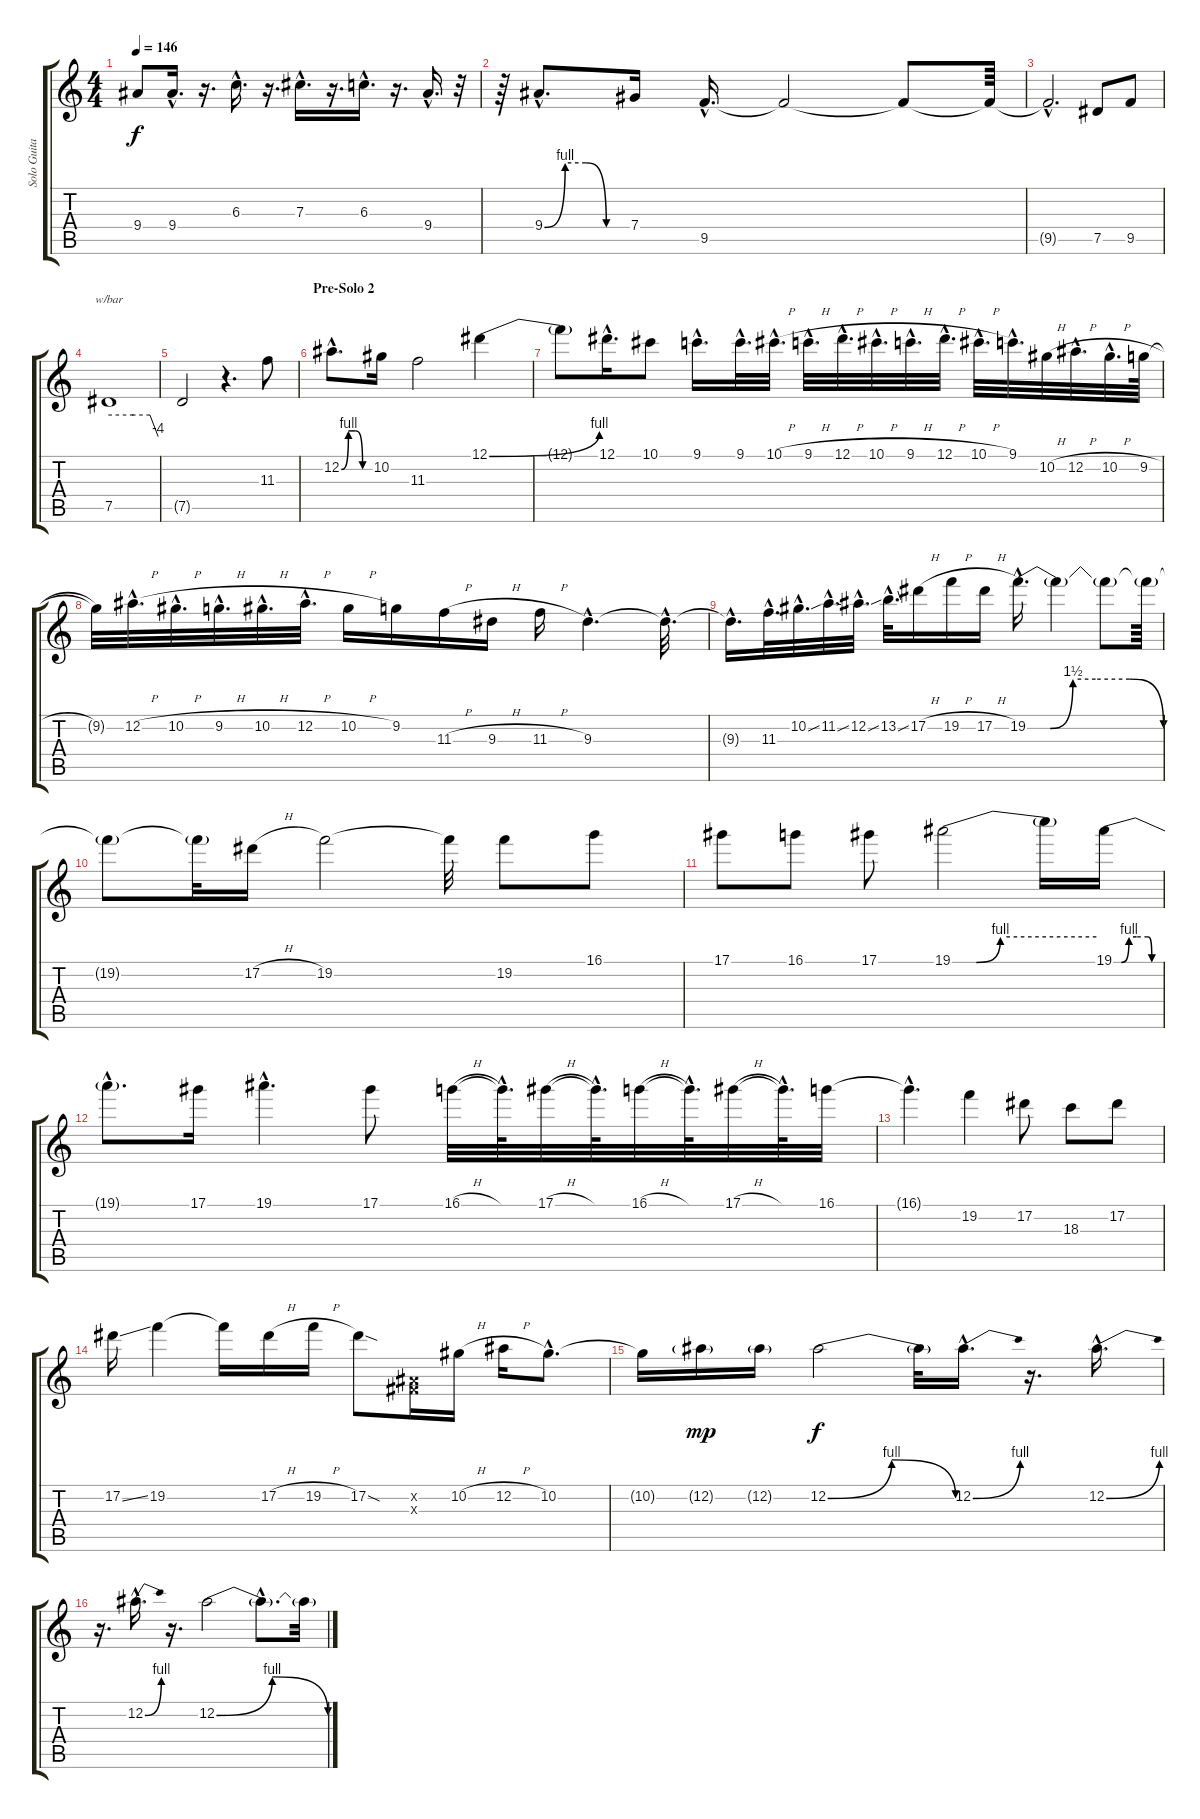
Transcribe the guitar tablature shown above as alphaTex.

\track ("Solo Guitar" "Solo Guita") {instrument distortionguitar}
\staff {score tabs}
\tuning (Eb4 Bb3 Gb3 Db3 Ab2 Eb2) {hide}
\ts (4 4)
\tempo 146
\clef g2
\ks c
9.4{t}.8{dy f} 9.4{hac}.16{d} r.16{d} 6.3{hac}.16{d} r.16{d} 7.3{hac}.16{d} r.16{d} 6.3{hac}.16{d} r.16{d} 9.4{hac}.16{d} r.32 |
r.64 9.4{be (custom 0 0 15 4 30 4 45 0 60 0) hac}.8{d} 7.4.16 9.5{hac}.16{d} 9.5{t}.2 9.5{t}.8 9.5{t}.64 |
9.5{hac t}.2{d} 7.5.8 9.5.8 |
7.5.1{tbe (custom default 0 0 30 0 50 0 60 -16)} |
7.5{t}.2 r.4{d} 11.3.8 |
\section ("" "Pre-Solo 2")
12.2{be (custom 0 0 15 4 30 4 45 0 60 0) hac}.8{d} 10.2.16 11.3.2 12.1{be (bend 0 0 60 4)}.4 |
12.1{t}.8 12.1{hac}.16{d} 10.1.8 9.1{hac}.16{d} 9.1{hac}.32{d} 10.1{h hac}.32{d} 9.1{h hac}.32{d} 12.1{h hac}.32{d} 10.1{h hac}.32{d} 9.1{h hac}.32{d} 12.1{h hac}.32{d} 10.1{h hac}.32{d} 9.1{hac}.32{d} 10.2{h}.32 12.2{h hac}.32{d} 10.2{h hac}.32{d} 9.2{h}.64 |
9.2{t}.32 12.2{h hac}.32{d} 10.2{h hac}.32{d} 9.2{h hac}.32{d} 10.2{h hac}.32{d} 12.2{h hac}.32{d} 10.2{h}.16 9.2.16 11.3{h}.16 9.3{h}.16 11.3{h}.16 9.3{hac}.4{d} 9.3{hac t}.32{d} |
9.3{hac t}.16{d} 11.3{hac}.32{d} 10.2{ss hac}.32{d} 11.2{ss hac}.32{d} 12.2{ss hac}.32{d} 13.2{ss hac}.32{d} 17.2{h}.16 19.2{h}.16 17.2{h}.16 19.2{be (custom 0 0 10 0 20 6 30 6 45 6 60 0) hac}.16{d} 19.2{t}.4 19.2{t}.8 19.2{t}.64 |
19.2{t}.8 19.2{t}.32 17.2{h}.16 19.2.2 19.2{t}.32 19.2.8 16.1.8 |
17.1.8 16.1.8 17.1.8 19.1{be (custom 0 0 10 0 20 4 30 4 60 4)}.2 19.1{t}.16 19.1{be (custom 0 0 10 0 20 4 30 4 45 4 50 0 60 0)}.16 |
19.1{hac t}.8{d} 17.1.16 19.1{hac}.4{d} 17.1.8 16.1{h}.32 16.1{hac t}.64{d} 17.1{h}.32 17.1{hac t}.64{d} 16.1{h}.32 16.1{hac t}.64{d} 17.1{h}.32 17.1{hac t}.64{d} 16.1.32 |
16.1{hac t}.4{d} 19.2.4 17.2.8 18.3.8 17.2.8 |
17.2{ss}.16 19.2.4 19.2{t}.16 17.2{h}.16 19.2{h}.16 17.2{sod}.8 (0.2{x} 0.3{x}).16 10.2{h}.16 12.2{h}.16 10.2{hac}.8{d} |
10.2{t}.16 12.2{g}.16{dy mp} 12.2{g}.16 12.2{be (bendrelease 0 0 15 4 45 4 60 0)}.2{dy f} 12.2{t}.32 12.2{be (bend 0 0 60 4) hac}.16{d} r.16{d} 12.2{be (bend 0 0 60 4) hac}.16{d} |
r.16{d} 12.2{be (bend 0 0 60 4) hac}.16{d} r.16{d} 12.2{be (bendrelease 0 0 30 4 45 4 60 0)}.2 12.2{hac t}.8{d} 12.2{t}.32
